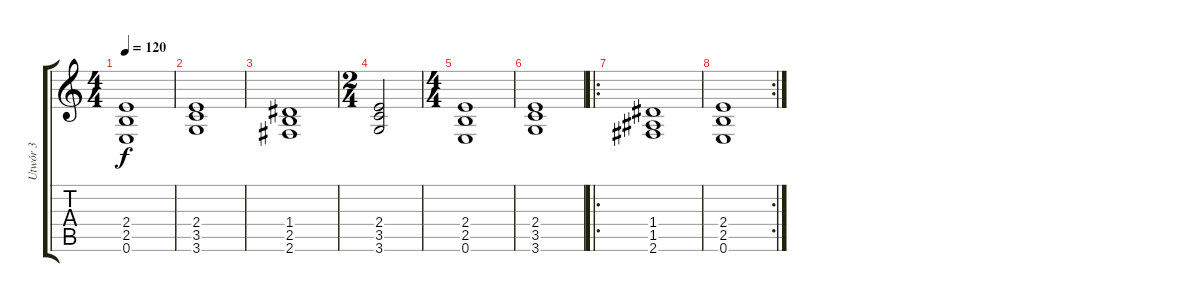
\track ("Utwór 3" "Utwór 3") {instrument distortionguitar}
\staff {score tabs}
\tuning (E4 B3 G3 D3 A2 E2) {hide}
\ts (4 4)
\tempo 120
\clef g2
\ks c
(2.4 2.5 0.6).1{dy f} |
(2.4 3.5 3.6).1 |
(1.4 2.5 2.6).1 |
\ts (2 4)
(2.4 3.5 3.6).2 |
\ts (4 4)
(2.4 2.5 0.6).1 |
(2.4 3.5 3.6).1 |
\ro
(1.4 1.5 2.6).1 |
\rc 2
(2.4 2.5 0.6).1
